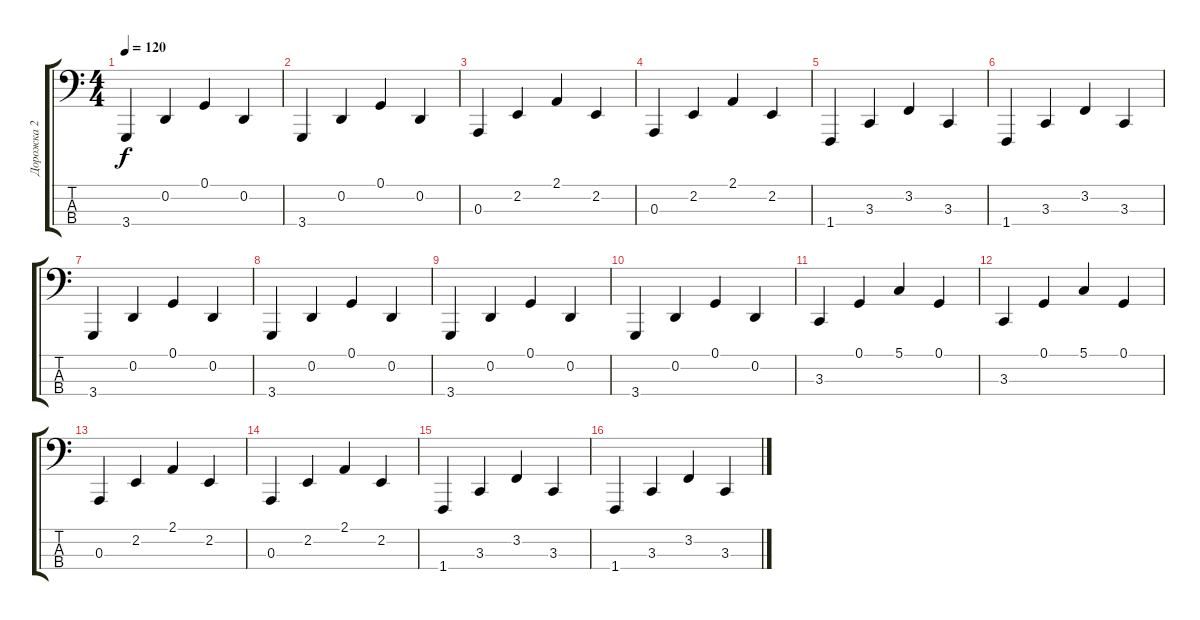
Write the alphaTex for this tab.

\track ("Дорожка 2" "Дорожка 2") {instrument acousticgrandpiano}
\staff {score tabs}
\tuning (G2 D2 A1 E1) {hide}
\ts (4 4)
\tempo 120
\clef f4
\ks c
3.4.4{dy f} 0.2.4 0.1.4 0.2.4 |
3.4.4 0.2.4 0.1.4 0.2.4 |
0.3.4 2.2.4 2.1.4 2.2.4 |
0.3.4 2.2.4 2.1.4 2.2.4 |
1.4.4 3.3.4 3.2.4 3.3.4 |
1.4.4 3.3.4 3.2.4 3.3.4 |
3.4.4 0.2.4 0.1.4 0.2.4 |
3.4.4 0.2.4 0.1.4 0.2.4 |
3.4.4 0.2.4 0.1.4 0.2.4 |
3.4.4 0.2.4 0.1.4 0.2.4 |
3.3.4 0.1.4 5.1.4 0.1.4 |
3.3.4 0.1.4 5.1.4 0.1.4 |
0.3.4 2.2.4 2.1.4 2.2.4 |
0.3.4 2.2.4 2.1.4 2.2.4 |
1.4.4 3.3.4 3.2.4 3.3.4 |
1.4.4 3.3.4 3.2.4 3.3.4
